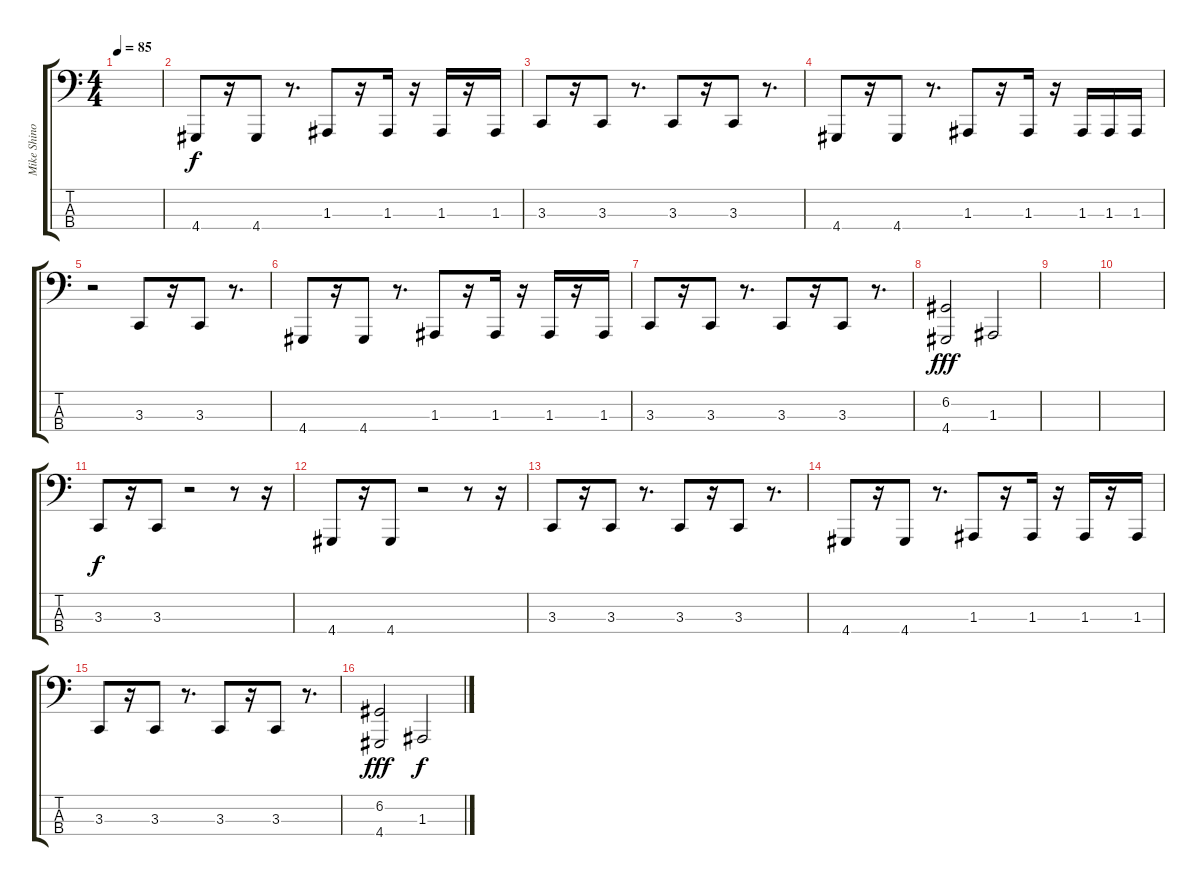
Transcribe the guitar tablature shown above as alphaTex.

\track ("Mike Shinoda - Bass" "Mike Shino") {instrument electricbasspick}
\staff {score tabs}
\tuning (G1 D1 A0 E0) {hide}
\ts (4 4)
\tempo 85
\clef f4
\ks c
|
4.4.8{dy f} r.16 4.4.8 r.8{d} 1.3.8 r.16 1.3.16 r.16 1.3.16 r.16 1.3.16 |
3.3.8 r.16 3.3.8 r.8{d} 3.3.8 r.16 3.3.8 r.8{d} |
4.4.8 r.16 4.4.8 r.8{d} 1.3.8 r.16 1.3.16 r.16 1.3.16 1.3.16 1.3.16 |
r.2 3.3.8 r.16 3.3.8 r.8{d} |
4.4.8 r.16 4.4.8 r.8{d} 1.3.8 r.16 1.3.16 r.16 1.3.16 r.16 1.3.16 |
3.3.8 r.16 3.3.8 r.8{d} 3.3.8 r.16 3.3.8 r.8{d} |
(6.2 4.4).2{dy fff} 1.3.2 |
|
|
3.3.8{dy f} r.16 3.3.8 r.2 r.8 r.16 |
4.4.8 r.16 4.4.8 r.2 r.8 r.16 |
3.3.8 r.16 3.3.8 r.8{d} 3.3.8 r.16 3.3.8 r.8{d} |
4.4.8 r.16 4.4.8 r.8{d} 1.3.8 r.16 1.3.16 r.16 1.3.16 r.16 1.3.16 |
3.3.8 r.16 3.3.8 r.8{d} 3.3.8 r.16 3.3.8 r.8{d} |
(6.2 4.4).2{dy fff} 1.3.2{dy f}
